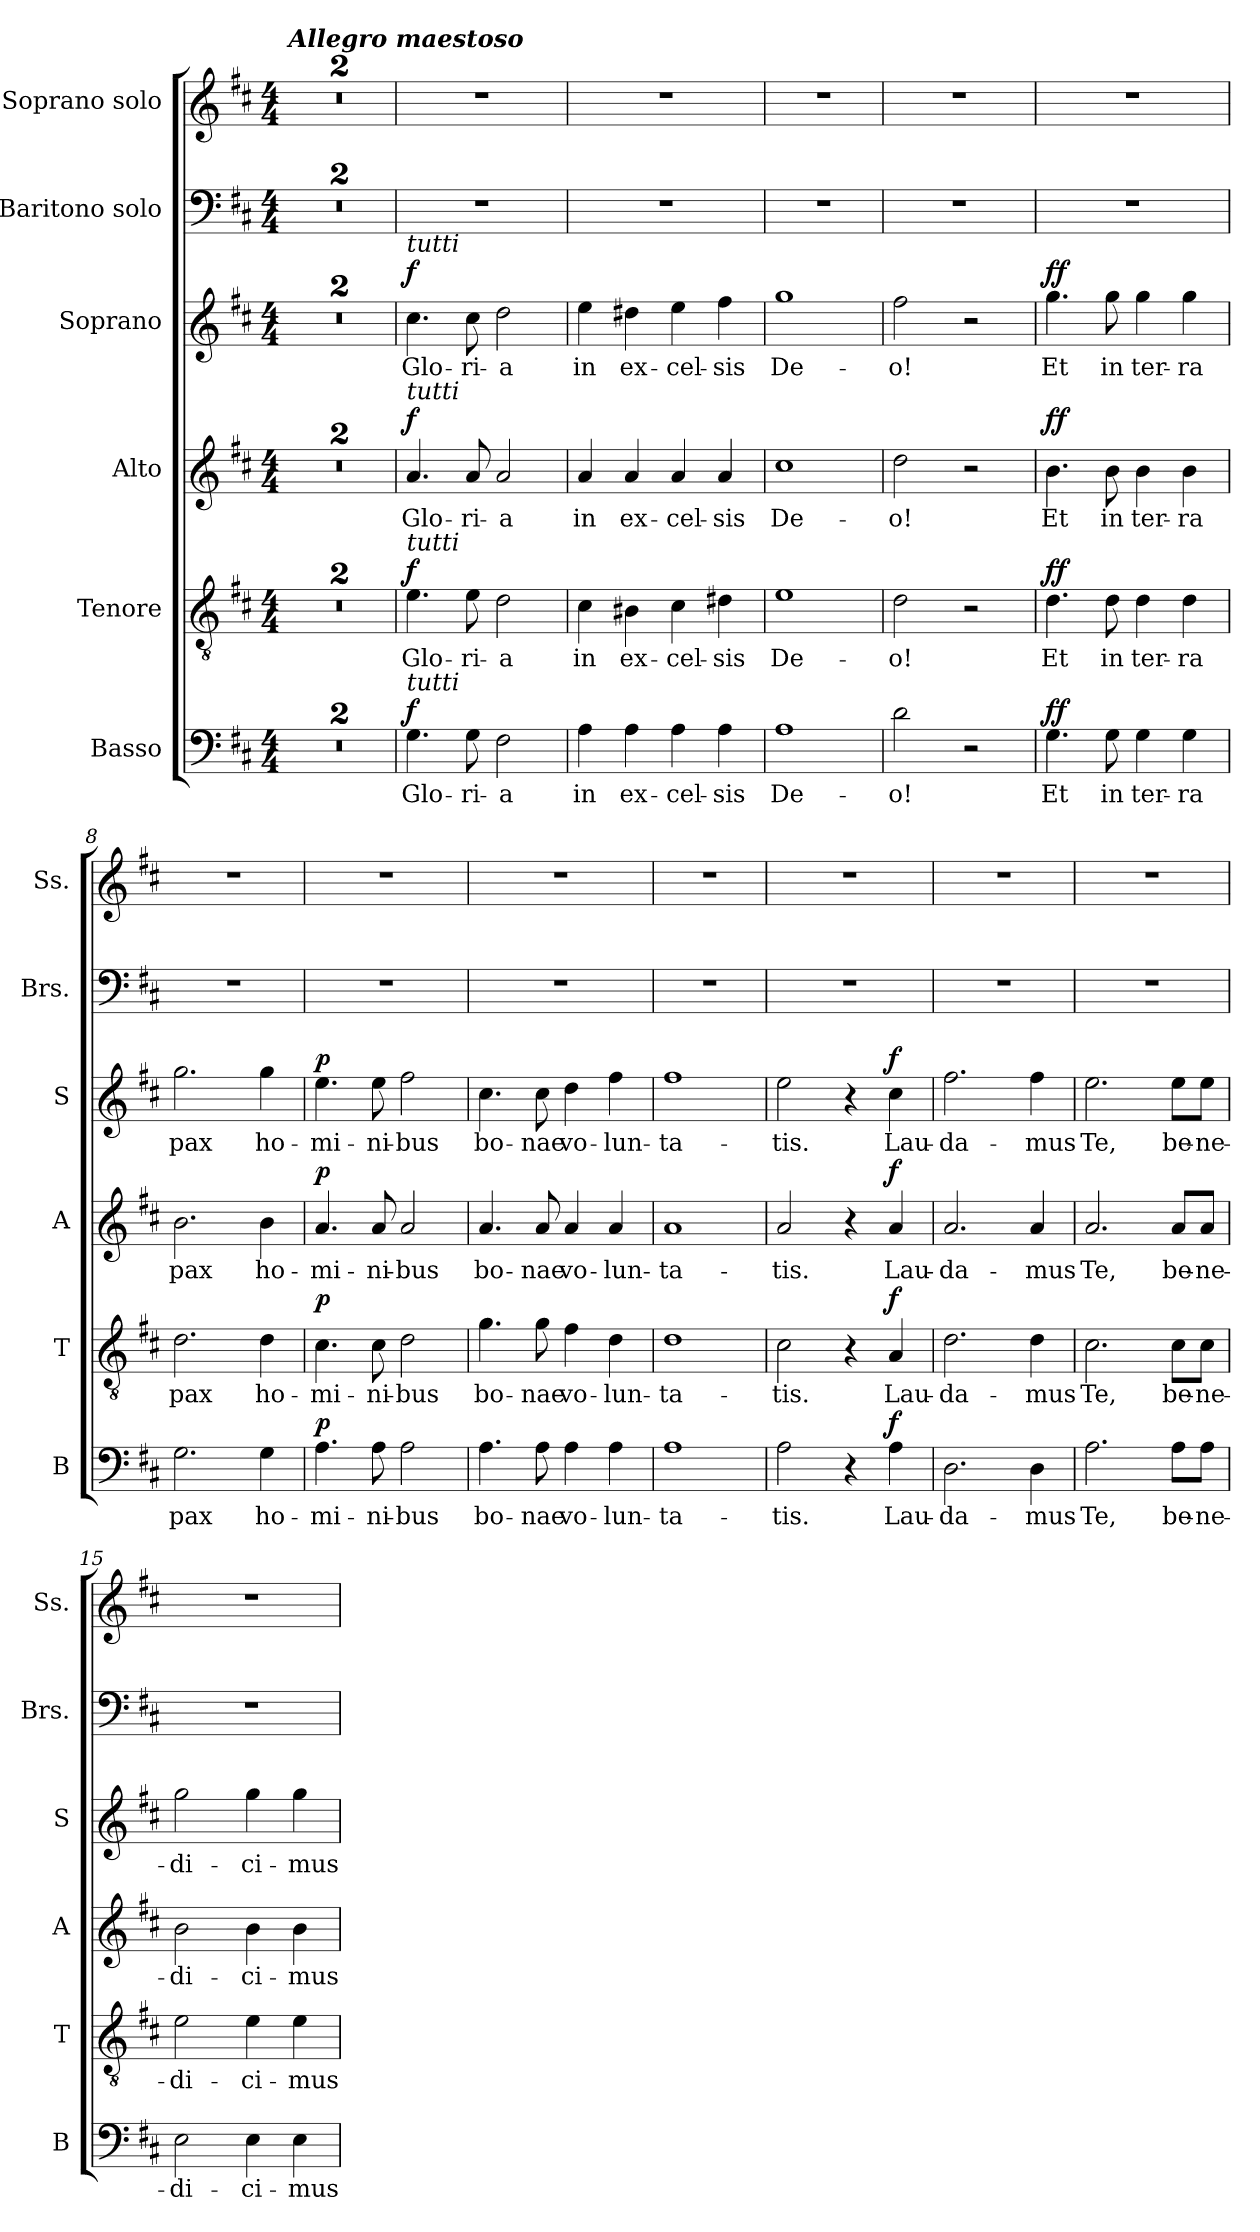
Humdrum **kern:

**kern	**text	**dynam	**kern	**text	**dynam	**kern	**text	**dynam	**kern	**text	**dynam	**kern	**kern
*part6	*part6	*part6	*part5	*part5	*part5	*part4	*part4	*part4	*part3	*part3	*part3	*part2	*part1
*staff6	*staff6	*staff6	*staff5	*staff5	*staff5	*staff4	*staff4	*staff4	*staff3	*staff3	*staff3	*staff2	*staff1
*I"Basso	*	*	*I"Tenore	*	*	*I"Alto	*	*	*I"Soprano	*	*	*I"Baritono solo	*I"Soprano solo
*I'B	*	*	*I'T	*	*	*I'A	*	*	*I'S	*	*	*I'Brs.	*I'Ss.
*clefF4	*	*	*clefGv2	*	*	*clefG2	*	*	*clefG2	*	*	*clefF4	*clefG2
*k[f#c#]	*	*	*k[f#c#]	*	*	*k[f#c#]	*	*	*k[f#c#]	*	*	*k[f#c#]	*k[f#c#]
*D:	*	*	*D:	*	*	*D:	*	*	*D:	*	*	*D:	*D:
*M4/4	*	*	*M4/4	*	*	*M4/4	*	*	*M4/4	*	*	*M4/4	*M4/4
=1	=1	=1	=1	=1	=1	=1	=1	=1	=1	=1	=1	=1	=1
!	!	!	!	!	!	!	!	!	!	!	!	!	!LO:TX:a:Bi:t=Allegro maestoso
1r	.	.	1r	.	.	1r	.	.	1r	.	.	1r	1r
=2	=2	=2	=2	=2	=2	=2	=2	=2	=2	=2	=2	=2	=2
1r	.	.	1r	.	.	1r	.	.	1r	.	.	1r	1r
=3	=3	=3	=3	=3	=3	=3	=3	=3	=3	=3	=3	=3	=3
!	!	!	!	!	!	!	!	!	!LO:TX:a:i:t=tutti	!	!	!	!
!	!	!	!	!	!	!LO:TX:a:i:t=tutti	!	!	!	!	!	!	!
!	!	!	!LO:TX:a:i:t=tutti	!	!	!	!	!	!	!	!	!	!
!LO:TX:a:i:t=tutti	!	!	!	!	!	!	!	!	!	!	!	!	!
!	!LO:LY:b	!LO:DY:a	!	!LO:LY:b	!LO:DY:a	!	!LO:LY:b	!LO:DY:a	!	!LO:LY:b	!LO:DY:a	!	!
4.G\	Glo-	f	4.e\	Glo-	f	4.a/	Glo-	f	4.cc#\	Glo-	f	1r	1r
!	!LO:LY:b	!	!	!LO:LY:b	!	!	!LO:LY:b	!	!	!LO:LY:b	!	!	!
8G\	-ri-	.	8e\	-ri-	.	8a/	-ri-	.	8cc#\	-ri-	.	.	.
!	!LO:LY:b	!	!	!LO:LY:b	!	!	!LO:LY:b	!	!	!LO:LY:b	!	!	!
2F#\	-a	.	2d\	-a	.	2a/	-a	.	2dd\	-a	.	.	.
=4	=4	=4	=4	=4	=4	=4	=4	=4	=4	=4	=4	=4	=4
!	!LO:LY:b	!	!	!LO:LY:b	!	!	!LO:LY:b	!	!	!LO:LY:b	!	!	!
4A\	in	.	4c#\	in	.	4a/	in	.	4ee\	in	.	1r	1r
!	!LO:LY:b	!	!	!LO:LY:b	!	!	!LO:LY:b	!	!	!LO:LY:b	!	!	!
4A\	ex-	.	4B#X\	ex-	.	4a/	ex-	.	4dd#X\	ex-	.	.	.
!	!LO:LY:b	!	!	!LO:LY:b	!	!	!LO:LY:b	!	!	!LO:LY:b	!	!	!
4A\	-cel-	.	4c#\	-cel-	.	4a/	-cel-	.	4ee\	-cel-	.	.	.
!	!LO:LY:b	!	!	!LO:LY:b	!	!	!LO:LY:b	!	!	!LO:LY:b	!	!	!
4A\	-sis	.	4d#X\	-sis	.	4a/	-sis	.	4ff#\	-sis	.	.	.
=5	=5	=5	=5	=5	=5	=5	=5	=5	=5	=5	=5	=5	=5
!	!LO:LY:b	!	!	!LO:LY:b	!	!	!LO:LY:b	!	!	!LO:LY:b	!	!	!
1A	De-	.	1e	De-	.	1cc#	De-	.	1gg	De-	.	1r	1r
=6	=6	=6	=6	=6	=6	=6	=6	=6	=6	=6	=6	=6	=6
!	!LO:LY:b	!	!	!LO:LY:b	!	!	!LO:LY:b	!	!	!LO:LY:b	!	!	!
2d\	-o!	.	2d\	-o!	.	2dd\	-o!	.	2ff#\	-o!	.	1r	1r
2r	.	.	2r	.	.	2r	.	.	2r	.	.	.	.
=7	=7	=7	=7	=7	=7	=7	=7	=7	=7	=7	=7	=7	=7
!	!LO:LY:b	!LO:DY:a	!	!LO:LY:b	!LO:DY:a	!	!LO:LY:b	!LO:DY:a	!	!LO:LY:b	!LO:DY:a	!	!
4.G\	Et	ff	4.d\	Et	ff	4.b\	Et	ff	4.gg\	Et	ff	1r	1r
!	!LO:LY:b	!	!	!LO:LY:b	!	!	!LO:LY:b	!	!	!LO:LY:b	!	!	!
8G\	in	.	8d\	in	.	8b\	in	.	8gg\	in	.	.	.
!	!LO:LY:b	!	!	!LO:LY:b	!	!	!LO:LY:b	!	!	!LO:LY:b	!	!	!
4G\	ter-	.	4d\	ter-	.	4b\	ter-	.	4gg\	ter-	.	.	.
!	!LO:LY:b	!	!	!LO:LY:b	!	!	!LO:LY:b	!	!	!LO:LY:b	!	!	!
4G\	-ra	.	4d\	-ra	.	4b\	-ra	.	4gg\	-ra	.	.	.
!!LO:LB:g=z
=8	=8	=8	=8	=8	=8	=8	=8	=8	=8	=8	=8	=8	=8
!	!LO:LY:b	!	!	!LO:LY:b	!	!	!LO:LY:b	!	!	!LO:LY:b	!	!	!
2.G\	pax	.	2.d\	pax	.	2.b\	pax	.	2.gg\	pax	.	1r	1r
!	!LO:LY:b	!	!	!LO:LY:b	!	!	!LO:LY:b	!	!	!LO:LY:b	!	!	!
4G\	ho-	.	4d\	ho-	.	4b\	ho-	.	4gg\	ho-	.	.	.
=9	=9	=9	=9	=9	=9	=9	=9	=9	=9	=9	=9	=9	=9
!	!LO:LY:b	!LO:DY:a	!	!LO:LY:b	!LO:DY:a	!	!LO:LY:b	!LO:DY:a	!	!LO:LY:b	!LO:DY:a	!	!
4.A\	-mi-	p	4.c#\	-mi-	p	4.a/	-mi-	p	4.ee\	-mi-	p	1r	1r
!	!LO:LY:b	!	!	!LO:LY:b	!	!	!LO:LY:b	!	!	!LO:LY:b	!	!	!
8A\	-ni-	.	8c#\	-ni-	.	8a/	-ni-	.	8ee\	-ni-	.	.	.
!	!LO:LY:b	!	!	!LO:LY:b	!	!	!LO:LY:b	!	!	!LO:LY:b	!	!	!
2A\	-bus	.	2d\	-bus	.	2a/	-bus	.	2ff#\	-bus	.	.	.
=10	=10	=10	=10	=10	=10	=10	=10	=10	=10	=10	=10	=10	=10
!	!LO:LY:b	!	!	!LO:LY:b	!	!	!LO:LY:b	!	!	!LO:LY:b	!	!	!
4.A\	bo-	.	4.g\	bo-	.	4.a/	bo-	.	4.cc#\	bo-	.	1r	1r
!	!LO:LY:b	!	!	!LO:LY:b	!	!	!LO:LY:b	!	!	!LO:LY:b	!	!	!
8A\	-nae	.	8g\	-nae	.	8a/	-nae	.	8cc#\	-nae	.	.	.
!	!LO:LY:b	!	!	!LO:LY:b	!	!	!LO:LY:b	!	!	!LO:LY:b	!	!	!
4A\	vo-	.	4f#\	vo-	.	4a/	vo-	.	4dd\	vo-	.	.	.
!	!LO:LY:b	!	!	!LO:LY:b	!	!	!LO:LY:b	!	!	!LO:LY:b	!	!	!
4A\	-lun-	.	4d\	-lun-	.	4a/	-lun-	.	4ff#\	-lun-	.	.	.
=11	=11	=11	=11	=11	=11	=11	=11	=11	=11	=11	=11	=11	=11
!	!LO:LY:b	!	!	!LO:LY:b	!	!	!LO:LY:b	!	!	!LO:LY:b	!	!	!
1A	-ta-	.	1d	-ta-	.	1a	-ta-	.	1ff#	-ta-	.	1r	1r
=12	=12	=12	=12	=12	=12	=12	=12	=12	=12	=12	=12	=12	=12
!	!LO:LY:b	!	!	!LO:LY:b	!	!	!LO:LY:b	!	!	!LO:LY:b	!	!	!
2A\	-tis.	.	2c#\	-tis.	.	2a/	-tis.	.	2ee\	-tis.	.	1r	1r
4r	.	.	4r	.	.	4r	.	.	4r	.	.	.	.
!	!LO:LY:b	!LO:DY:a	!	!LO:LY:b	!LO:DY:a	!	!LO:LY:b	!LO:DY:a	!	!LO:LY:b	!LO:DY:a	!	!
4A\	Lau-	f	4A/	Lau-	f	4a/	Lau-	f	4cc#\	Lau-	f	.	.
=13	=13	=13	=13	=13	=13	=13	=13	=13	=13	=13	=13	=13	=13
!	!LO:LY:b	!	!	!LO:LY:b	!	!	!LO:LY:b	!	!	!LO:LY:b	!	!	!
2.D\	-da-	.	2.d\	-da-	.	2.a/	-da-	.	2.ff#\	-da-	.	1r	1r
!	!LO:LY:b	!	!	!LO:LY:b	!	!	!LO:LY:b	!	!	!LO:LY:b	!	!	!
4D\	-mus	.	4d\	-mus	.	4a/	-mus	.	4ff#\	-mus	.	.	.
=14	=14	=14	=14	=14	=14	=14	=14	=14	=14	=14	=14	=14	=14
!	!LO:LY:b	!	!	!LO:LY:b	!	!	!LO:LY:b	!	!	!LO:LY:b	!	!	!
2.A\	Te,	.	2.c#\	Te,	.	2.a/	Te,	.	2.ee\	Te,	.	1r	1r
!	!LO:LY:b	!	!	!LO:LY:b	!	!	!LO:LY:b	!	!	!LO:LY:b	!	!	!
8A\L	be-	.	8c#\L	be-	.	8a/L	be-	.	8ee\L	be-	.	.	.
!	!LO:LY:b	!	!	!LO:LY:b	!	!	!LO:LY:b	!	!	!LO:LY:b	!	!	!
8A\J	-ne-	.	8c#\J	-ne-	.	8a/J	-ne-	.	8ee\J	-ne-	.	.	.
!!LO:PB:g=z
=15	=15	=15	=15	=15	=15	=15	=15	=15	=15	=15	=15	=15	=15
!	!LO:LY:b	!	!	!LO:LY:b	!	!	!LO:LY:b	!	!	!LO:LY:b	!	!	!
2E\	-di-	.	2e\	-di-	.	2b\	-di-	.	2gg\	-di-	.	1r	1r
!	!LO:LY:b	!	!	!LO:LY:b	!	!	!LO:LY:b	!	!	!LO:LY:b	!	!	!
4E\	-ci-	.	4e\	-ci-	.	4b\	-ci-	.	4gg\	-ci-	.	.	.
!	!LO:LY:b	!	!	!LO:LY:b	!	!	!LO:LY:b	!	!	!LO:LY:b	!	!	!
4E\	-mus	.	4e\	-mus	.	4b\	-mus	.	4gg\	-mus	.	.	.
=	=	=	=	=	=	=	=	=	=	=	=	=	=
*-	*-	*-	*-	*-	*-	*-	*-	*-	*-	*-	*-	*-	*-
